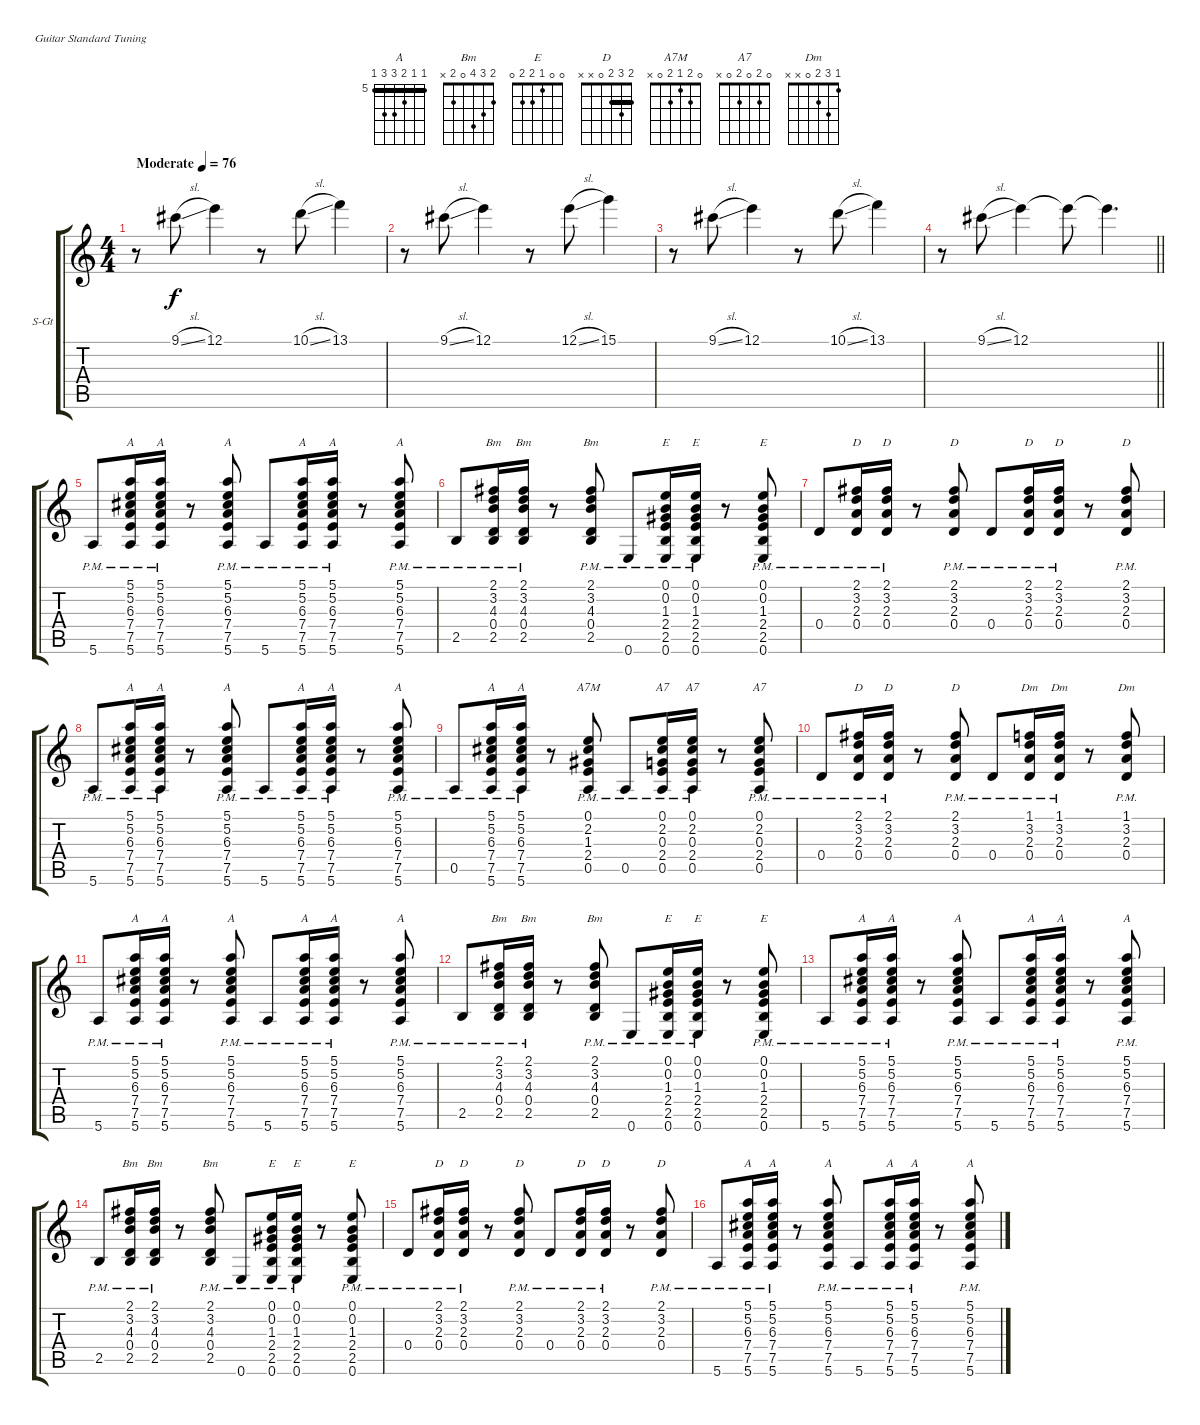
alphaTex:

\bracketExtendMode groupsimilarinstruments
\firstSystemTrackNameOrientation horizontal
\otherSystemsTrackNameOrientation horizontal
\track ("Äîðîæêà 2" "S-Gt") {mute instrument acousticguitarsteel}
\staff {score tabs}
\tuning (E4 B3 G3 D3 A2 E2)
\chord ("A" 5 5 6 7 7 5) {firstfret 5 barre (5 5)}
\chord ("Bm" 2 3 4 0 2 x)
\chord ("E" 0 0 1 2 2 0)
\chord ("D" 2 3 2 0 x x) {barre 2}
\chord ("A7M" 0 2 1 2 0 x)
\chord ("A7" 0 2 0 2 0 x)
\chord ("Dm" 1 3 2 0 x x)
\ts (4 4)
\beaming (8 2 2 2 2)
\tempo (76 "Moderate")
\clef g2
\ks c
r.8{dy f instrument acousticguitarsteel} 9.1{sl}.8 12.1.4 r.8 10.1{sl}.8 13.1.4 |
r.8 9.1{sl}.8 12.1.4 r.8 12.1{sl}.8 15.1.4 |
r.8 9.1{sl}.8 12.1.4 r.8 10.1{sl}.8 13.1.4 |
\barLineRight lightlight
r.8 9.1{sl}.8 12.1.4 12.1{t}.8 12.1{t}.4{d} |
5.6{pm}.8 (5.1{pm} 5.2{pm} 6.3{pm} 7.4{pm} 7.5{pm} 5.6{pm}).16{ch "A"} (5.1{pm} 5.2{pm} 6.3{pm} 7.4{pm} 7.5{pm} 5.6{pm}).16{ch "A"} r.8 (5.1{pm} 5.2{pm} 6.3{pm} 7.4{pm} 7.5{pm} 5.6{pm}).8{ch "A"} 5.6{pm}.8 (5.1{pm} 5.2{pm} 6.3{pm} 7.4{pm} 7.5{pm} 5.6{pm}).16{ch "A"} (5.1{pm} 5.2{pm} 6.3{pm} 7.4{pm} 7.5{pm} 5.6{pm}).16{ch "A"} r.8 (5.1{pm} 5.2{pm} 6.3{pm} 7.4{pm} 7.5{pm} 5.6{pm}).8{ch "A"} |
2.5{pm}.8 (2.1{pm} 3.2{pm} 4.3{pm} 0.4{pm} 2.5{pm}).16{ch "Bm"} (2.1{pm} 3.2{pm} 4.3{pm} 0.4{pm} 2.5{pm}).16{ch "Bm"} r.8 (2.1{pm} 3.2{pm} 4.3{pm} 0.4{pm} 2.5{pm}).8{ch "Bm"} 0.6{pm}.8 (0.1{pm} 0.2{pm} 1.3{pm} 2.4{pm} 2.5{pm} 0.6{pm}).16{ch "E"} (0.1{pm} 0.2{pm} 1.3{pm} 2.4{pm} 2.5{pm} 0.6{pm}).16{ch "E"} r.8 (0.1{pm} 0.2{pm} 1.3{pm} 2.4{pm} 2.5{pm} 0.6{pm}).8{ch "E"} |
0.4{pm}.8 (2.1{pm} 3.2{pm} 2.3{pm} 0.4{pm}).16{ch "D"} (2.1{pm} 3.2{pm} 2.3{pm} 0.4{pm}).16{ch "D"} r.8 (2.1{pm} 3.2{pm} 2.3{pm} 0.4{pm}).8{ch "D"} 0.4{pm}.8 (2.1{pm} 3.2{pm} 2.3{pm} 0.4{pm}).16{ch "D"} (2.1{pm} 3.2{pm} 2.3{pm} 0.4{pm}).16{ch "D"} r.8 (2.1{pm} 3.2{pm} 2.3{pm} 0.4{pm}).8{ch "D"} |
5.6{pm}.8 (5.1{pm} 5.2{pm} 6.3{pm} 7.4{pm} 7.5{pm} 5.6{pm}).16{ch "A"} (5.1{pm} 5.2{pm} 6.3{pm} 7.4{pm} 7.5{pm} 5.6{pm}).16{ch "A"} r.8 (5.1{pm} 5.2{pm} 6.3{pm} 7.4{pm} 7.5{pm} 5.6{pm}).8{ch "A"} 5.6{pm}.8 (5.1{pm} 5.2{pm} 6.3{pm} 7.4{pm} 7.5{pm} 5.6{pm}).16{ch "A"} (5.1{pm} 5.2{pm} 6.3{pm} 7.4{pm} 7.5{pm} 5.6{pm}).16{ch "A"} r.8 (5.1{pm} 5.2{pm} 6.3{pm} 7.4{pm} 7.5{pm} 5.6{pm}).8{ch "A"} |
0.5{pm}.8 (5.1{pm} 5.2{pm} 6.3{pm} 7.4{pm} 7.5{pm} 5.6{pm}).16{ch "A"} (5.1{pm} 5.2{pm} 6.3{pm} 7.4{pm} 7.5{pm} 5.6{pm}).16{ch "A"} r.8 (0.1{pm} 2.2{pm} 1.3{pm} 2.4{pm} 0.5{pm}).8{ch "A7M"} 0.5{pm}.8 (0.1{pm} 2.2{pm} 0.3{pm} 2.4{pm} 0.5{pm}).16{ch "A7"} (0.1{pm} 2.2{pm} 0.3{pm} 2.4{pm} 0.5{pm}).16{ch "A7"} r.8 (0.1{pm} 2.2{pm} 0.3{pm} 2.4{pm} 0.5{pm}).8{ch "A7"} |
0.4{pm}.8 (2.1{pm} 3.2{pm} 2.3{pm} 0.4{pm}).16{ch "D"} (2.1{pm} 3.2{pm} 2.3{pm} 0.4{pm}).16{ch "D"} r.8 (2.1{pm} 3.2{pm} 2.3{pm} 0.4{pm}).8{ch "D"} 0.4{pm}.8 (1.1{pm} 3.2{pm} 2.3{pm} 0.4{pm}).16{ch "Dm"} (1.1{pm} 3.2{pm} 2.3{pm} 0.4{pm}).16{ch "Dm"} r.8 (1.1{pm} 3.2{pm} 2.3{pm} 0.4{pm}).8{ch "Dm"} |
5.6{pm}.8 (5.1{pm} 5.2{pm} 6.3{pm} 7.4{pm} 7.5{pm} 5.6{pm}).16{ch "A"} (5.1{pm} 5.2{pm} 6.3{pm} 7.4{pm} 7.5{pm} 5.6{pm}).16{ch "A"} r.8 (5.1{pm} 5.2{pm} 6.3{pm} 7.4{pm} 7.5{pm} 5.6{pm}).8{ch "A"} 5.6{pm}.8 (5.1{pm} 5.2{pm} 6.3{pm} 7.4{pm} 7.5{pm} 5.6{pm}).16{ch "A"} (5.1{pm} 5.2{pm} 6.3{pm} 7.4{pm} 7.5{pm} 5.6{pm}).16{ch "A"} r.8 (5.1{pm} 5.2{pm} 6.3{pm} 7.4{pm} 7.5{pm} 5.6{pm}).8{ch "A"} |
2.5{pm}.8 (2.1{pm} 3.2{pm} 4.3{pm} 0.4{pm} 2.5{pm}).16{ch "Bm"} (2.1{pm} 3.2{pm} 4.3{pm} 0.4{pm} 2.5{pm}).16{ch "Bm"} r.8 (2.1{pm} 3.2{pm} 4.3{pm} 0.4{pm} 2.5{pm}).8{ch "Bm"} 0.6{pm}.8 (0.1{pm} 0.2{pm} 1.3{pm} 2.4{pm} 2.5{pm} 0.6{pm}).16{ch "E"} (0.1{pm} 0.2{pm} 1.3{pm} 2.4{pm} 2.5{pm} 0.6{pm}).16{ch "E"} r.8 (0.1{pm} 0.2{pm} 1.3{pm} 2.4{pm} 2.5{pm} 0.6{pm}).8{ch "E"} |
5.6{pm}.8 (5.1{pm} 5.2{pm} 6.3{pm} 7.4{pm} 7.5{pm} 5.6{pm}).16{ch "A"} (5.1{pm} 5.2{pm} 6.3{pm} 7.4{pm} 7.5{pm} 5.6{pm}).16{ch "A"} r.8 (5.1{pm} 5.2{pm} 6.3{pm} 7.4{pm} 7.5{pm} 5.6{pm}).8{ch "A"} 5.6{pm}.8 (5.1{pm} 5.2{pm} 6.3{pm} 7.4{pm} 7.5{pm} 5.6{pm}).16{ch "A"} (5.1{pm} 5.2{pm} 6.3{pm} 7.4{pm} 7.5{pm} 5.6{pm}).16{ch "A"} r.8 (5.1{pm} 5.2{pm} 6.3{pm} 7.4{pm} 7.5{pm} 5.6{pm}).8{ch "A"} |
2.5{pm}.8 (2.1{pm} 3.2{pm} 4.3{pm} 0.4{pm} 2.5{pm}).16{ch "Bm"} (2.1{pm} 3.2{pm} 4.3{pm} 0.4{pm} 2.5{pm}).16{ch "Bm"} r.8 (2.1{pm} 3.2{pm} 4.3{pm} 0.4{pm} 2.5{pm}).8{ch "Bm"} 0.6{pm}.8 (0.1{pm} 0.2{pm} 1.3{pm} 2.4{pm} 2.5{pm} 0.6{pm}).16{ch "E"} (0.1{pm} 0.2{pm} 1.3{pm} 2.4{pm} 2.5{pm} 0.6{pm}).16{ch "E"} r.8 (0.1{pm} 0.2{pm} 1.3{pm} 2.4{pm} 2.5{pm} 0.6{pm}).8{ch "E"} |
0.4{pm}.8 (2.1{pm} 3.2{pm} 2.3{pm} 0.4{pm}).16{ch "D"} (2.1{pm} 3.2{pm} 2.3{pm} 0.4{pm}).16{ch "D"} r.8 (2.1{pm} 3.2{pm} 2.3{pm} 0.4{pm}).8{ch "D"} 0.4{pm}.8 (2.1{pm} 3.2{pm} 2.3{pm} 0.4{pm}).16{ch "D"} (2.1{pm} 3.2{pm} 2.3{pm} 0.4{pm}).16{ch "D"} r.8 (2.1{pm} 3.2{pm} 2.3{pm} 0.4{pm}).8{ch "D"} |
5.6{pm}.8 (5.1{pm} 5.2{pm} 6.3{pm} 7.4{pm} 7.5{pm} 5.6{pm}).16{ch "A"} (5.1{pm} 5.2{pm} 6.3{pm} 7.4{pm} 7.5{pm} 5.6{pm}).16{ch "A"} r.8 (5.1{pm} 5.2{pm} 6.3{pm} 7.4{pm} 7.5{pm} 5.6{pm}).8{ch "A"} 5.6{pm}.8 (5.1{pm} 5.2{pm} 6.3{pm} 7.4{pm} 7.5{pm} 5.6{pm}).16{ch "A"} (5.1{pm} 5.2{pm} 6.3{pm} 7.4{pm} 7.5{pm} 5.6{pm}).16{ch "A"} r.8 (5.1{pm} 5.2{pm} 6.3{pm} 7.4{pm} 7.5{pm} 5.6{pm}).8{ch "A"}
